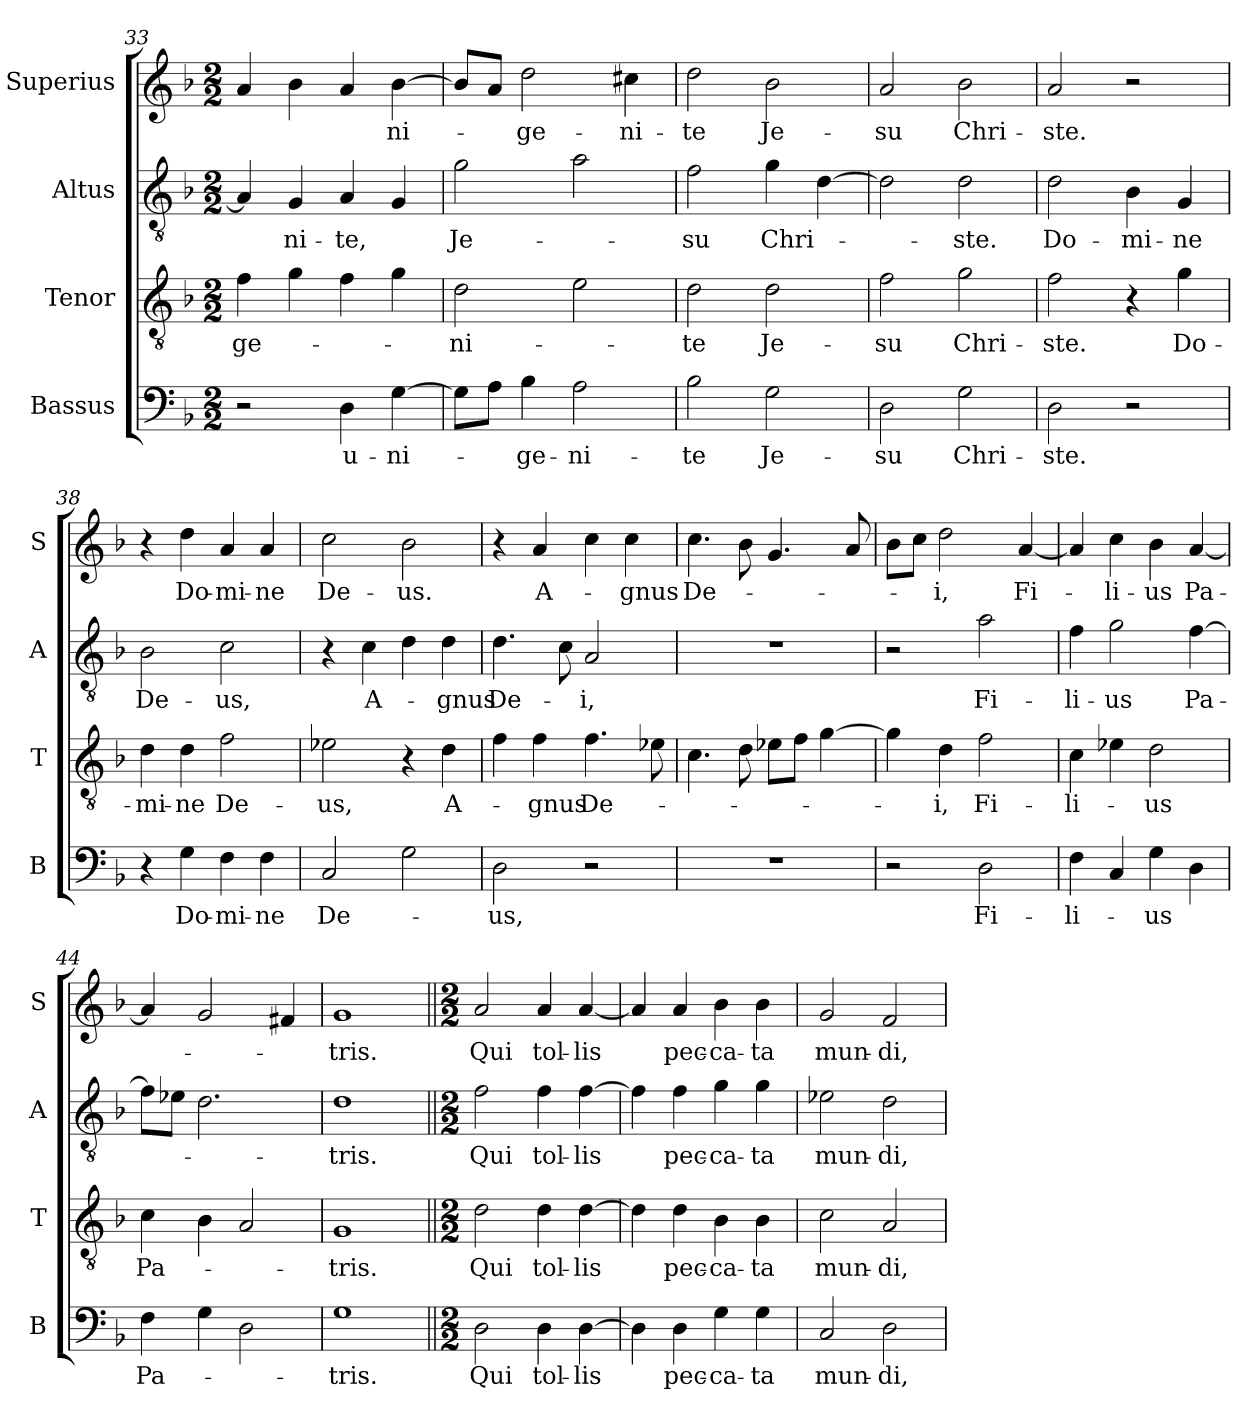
**kern	**text	**kern	**text	**kern	**text	**kern	**text
*part4	*part4	*part3	*part3	*part2	*part2	*part1	*part1
*staff4	*staff4	*staff3	*staff3	*staff2	*staff2	*staff1	*staff1
*I"Bassus	*	*I"Tenor	*	*I"Altus	*	*I"Superius	*
*I'B	*	*I'T	*	*I'A	*	*I'S	*
*clefF4	*	*clefGv2	*	*clefGv2	*	*clefG2	*
*k[b-]	*	*k[b-]	*	*k[b-]	*	*k[b-]	*
*M2/2	*	*M2/2	*	*M2/2	*	*M2/2	*
=33	=33	=33	=33	=33	=33	=33	=33
2r	.	4f	-ge-	4A]	.	4a	.
.	.	4g	.	4G	-ni-	4b-	.
4D	u-	4f	.	4A	-te,	4a	.
[4G	-ni-	4g	.	4G	.	[4b-	-ni-
=34	=34	=34	=34	=34	=34	=34	=34
8GL]	.	2d	-ni-	2g	Je-	8b-L]	.
8AJ	.	.	.	.	.	8aJ	.
4B-	-ge-	.	.	.	.	2dd	-ge-
2A	-ni-	2e	.	2a	.	.	.
.	.	.	.	.	.	4cc#X	-ni-
=35	=35	=35	=35	=35	=35	=35	=35
2B-	-te	2d	-te	2f	-su	2dd	-te
2G	Je-	2d	Je-	4g	Chri-	2b-	Je-
.	.	.	.	[4d	.	.	.
=36	=36	=36	=36	=36	=36	=36	=36
2D	-su	2f	-su	2d]	.	2a	-su
2G	Chri-	2g	Chri-	2d	-ste.	2b-	Chri-
=37	=37	=37	=37	=37	=37	=37	=37
2D	-ste.	2f	-ste.	2d	Do-	2a	-ste.
2r	.	4r	.	4B-	-mi-	2r	.
.	.	4g	Do-	4G	-ne	.	.
=38	=38	=38	=38	=38	=38	=38	=38
4r	.	4d	-mi-	2B-	De-	4r	.
4G	Do-	4d	-ne	.	.	4dd	Do-
4F	-mi-	2f	De-	2c	-us,	4a	-mi-
4F	-ne	.	.	.	.	4a	-ne
=39	=39	=39	=39	=39	=39	=39	=39
2C	De-	2e-i	-us,	4r	.	2cc	De-
.	.	.	.	4c	A-	.	.
2G	.	4r	.	4d	.	2b-	-us.
.	.	4d	A-	4d	-gnus	.	.
=40	=40	=40	=40	=40	=40	=40	=40
2D	-us,	4f	.	4.d	De-	4r	.
.	.	4f	-gnus	.	.	4a	A-
.	.	.	.	8c	.	.	.
2r	.	4.f	De-	2A	-i,	4cc	.
.	.	.	.	.	.	4cc	-gnus
.	.	8e-i	.	.	.	.	.
=41	=41	=41	=41	=41	=41	=41	=41
1r	.	4.c	.	1r	.	4.cc	De-
.	.	8d	.	.	.	8b-	.
.	.	8e-iL	.	.	.	4.g	.
.	.	8fJ	.	.	.	.	.
.	.	[4g	.	.	.	.	.
.	.	.	.	.	.	8a	.
=42	=42	=42	=42	=42	=42	=42	=42
2r	.	4g]	.	2r	.	8b-L	.
.	.	.	.	.	.	8ccJ	.
.	.	4d	-i,	.	.	2dd	-i,
2D	Fi-	2f	Fi-	2a	Fi-	.	.
.	.	.	.	.	.	[4a	Fi-
=43	=43	=43	=43	=43	=43	=43	=43
4F	-li-	4c	-li-	4f	-li-	4a]	.
4C	.	4e-i	.	2g	-us	4cc	-li-
4G	-us	2d	-us	.	.	4b-	-us
4D	.	.	.	[4f	Pa-	[4a	Pa-
=44	=44	=44	=44	=44	=44	=44	=44
4F	Pa-	4c	Pa-	8fL]	.	4a]	.
.	.	.	.	8e-iJ	.	.	.
4G	.	4B-	.	2.d	.	2g	.
2D	.	2A	.	.	.	.	.
.	.	.	.	.	.	4f#X	.
=45	=45	=45	=45	=45	=45	=45	=45
1G	-tris.	1G	-tris.	1d	-tris.	1g	-tris.
=46||	=46||	=46||	=46||	=46||	=46||	=46||	=46||
*M2/2	*	*M2/2	*	*M2/2	*	*M2/2	*
2D	Qui	2d	Qui	2f	Qui	2a	Qui
4D	tol-	4d	tol-	4f	tol-	4a	tol-
[4D	-lis	[4d	-lis	[4f	-lis	[4a	-lis
=47	=47	=47	=47	=47	=47	=47	=47
4D]	.	4d]	.	4f]	.	4a]	.
4D	pec-	4d	pec-	4f	pec-	4a	pec-
4G	-ca-	4B-	-ca-	4g	-ca-	4b-	-ca-
4G	-ta	4B-	-ta	4g	-ta	4b-	-ta
=48	=48	=48	=48	=48	=48	=48	=48
2C	mun-	2c	mun-	2e-i	mun-	2g	mun-
2D	-di,	2A	-di,	2d	-di,	2f	-di,
=	=	=	=	=	=	=	=
*-	*-	*-	*-	*-	*-	*-	*-
